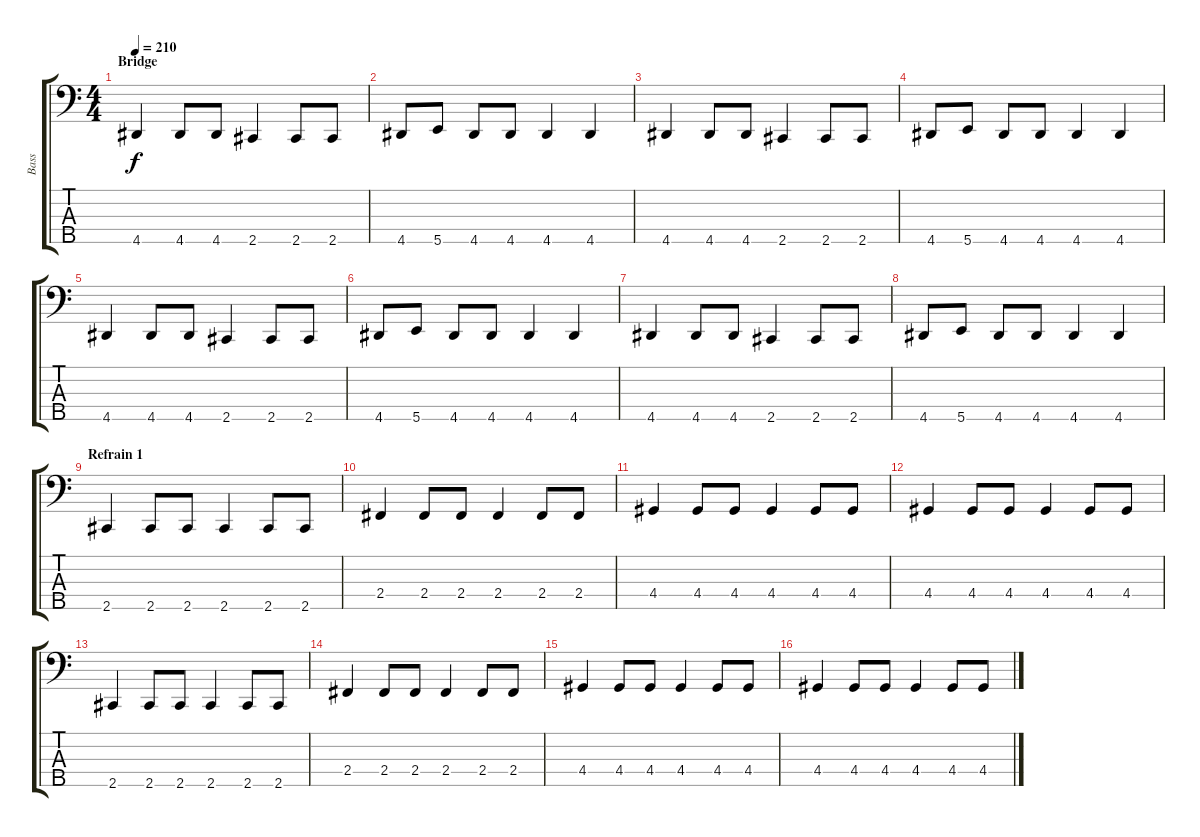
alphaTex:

\track ("Bass" "Bass") {instrument electricbasspick}
\staff {score tabs}
\tuning (G2 D2 A1 E1 B0) {hide}
\ts (4 4)
\section ("" "Bridge")
\tempo 210
\clef f4
\ks c
4.5.4{dy f} 4.5.8 4.5.8 2.5.4 2.5.8 2.5.8 |
4.5.8 5.5.8 4.5.8 4.5.8 4.5.4 4.5.4 |
4.5.4 4.5.8 4.5.8 2.5.4 2.5.8 2.5.8 |
4.5.8 5.5.8 4.5.8 4.5.8 4.5.4 4.5.4 |
4.5.4 4.5.8 4.5.8 2.5.4 2.5.8 2.5.8 |
4.5.8 5.5.8 4.5.8 4.5.8 4.5.4 4.5.4 |
4.5.4 4.5.8 4.5.8 2.5.4 2.5.8 2.5.8 |
4.5.8 5.5.8 4.5.8 4.5.8 4.5.4 4.5.4 |
\section ("" "Refrain 1")
2.5.4 2.5.8 2.5.8 2.5.4 2.5.8 2.5.8 |
2.4.4 2.4.8 2.4.8 2.4.4 2.4.8 2.4.8 |
4.4.4 4.4.8 4.4.8 4.4.4 4.4.8 4.4.8 |
4.4.4 4.4.8 4.4.8 4.4.4 4.4.8 4.4.8 |
2.5.4 2.5.8 2.5.8 2.5.4 2.5.8 2.5.8 |
2.4.4 2.4.8 2.4.8 2.4.4 2.4.8 2.4.8 |
4.4.4 4.4.8 4.4.8 4.4.4 4.4.8 4.4.8 |
4.4.4 4.4.8 4.4.8 4.4.4 4.4.8 4.4.8
